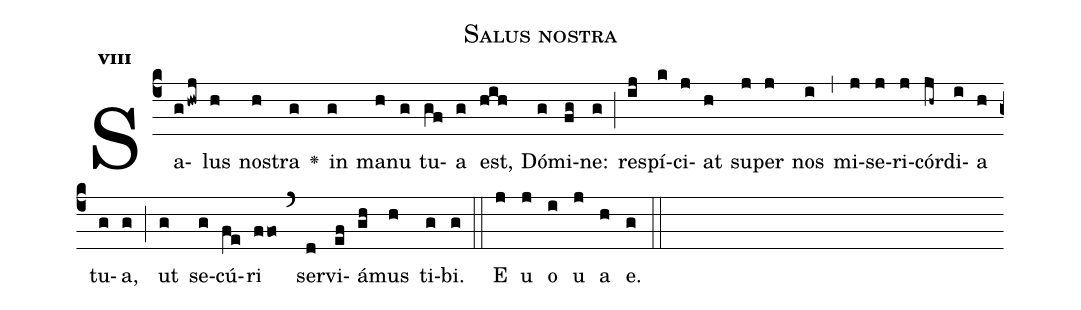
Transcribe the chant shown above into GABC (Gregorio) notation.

name:Salus nostra;
office-part:Antiphona;
mode:8;
%%
initial-style: 1;
name: Salus nostra
book: Antiphonae & Responsoria/Tomus II, p. 45;
occasion: Hebdomada III Quadragesimae Dominica;
office-part: Vesperae II Ant 2;
user-notes: ;
commentary: ;
annotation: 8g;
centering-scheme: english;
fontsize: 12;
font: OFLSortsMillGoudy;
height: 11;
width: 4.5;
%%
(c4)Sa(ghwj)lus(h) no(h)stra(g) <v>\greheightstar</v>() in(g) ma(h)nu(g) tu(gf)a(g) est,(hih) Dó(g)mi(fg)ne:(g) (;) re(ij)spí(k)ci(j)at(h) su(j)per(j) nos(i) (,) mi(j)se(j)ri(j)cór(jh~)di(i)a(h) tu(g)a,(g) (;) ut(g) se(g)cú(fe)ri(ffo) (`) ser(d)vi(ef)á(gh)mus(h) ti(g)bi.(g) (::)
E(j) u(j) o(i) u(j) a(h) e.(g) (::)
